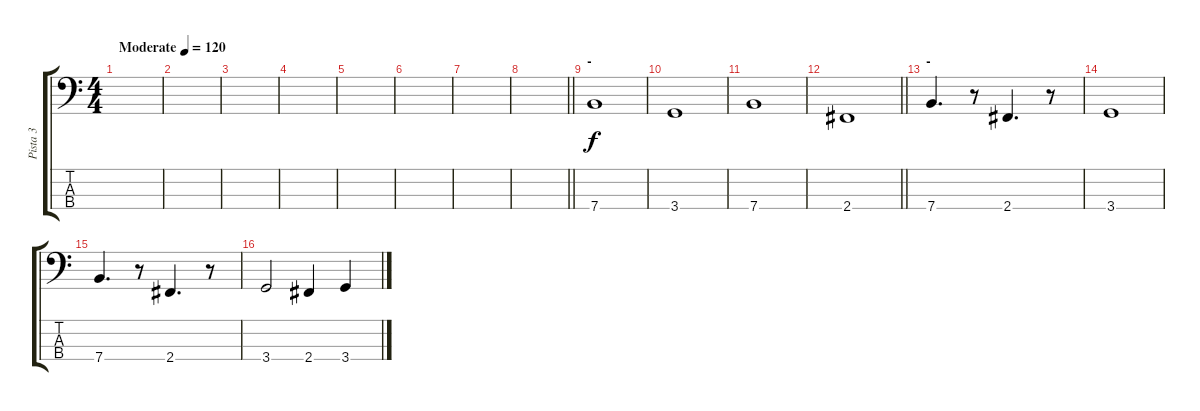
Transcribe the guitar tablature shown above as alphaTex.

\track ("Pista 3" "Pista 3") {instrument electricbasspick}
\staff {score tabs}
\tuning (G2 D2 A1 E1) {hide}
\ts (4 4)
\tempo (120 "Moderate")
\clef f4
\ks c
|
|
|
|
|
|
|
\barLineRight lightlight
|
\section ("" "-")
7.4.1 |
3.4.1 |
7.4.1 |
\barLineRight lightlight
2.4.1 |
\section ("" "-")
7.4.4{d} r.8 2.4.4{d} r.8 |
3.4.1 |
7.4.4{d} r.8 2.4.4{d} r.8 |
3.4.2 2.4.4 3.4.4
